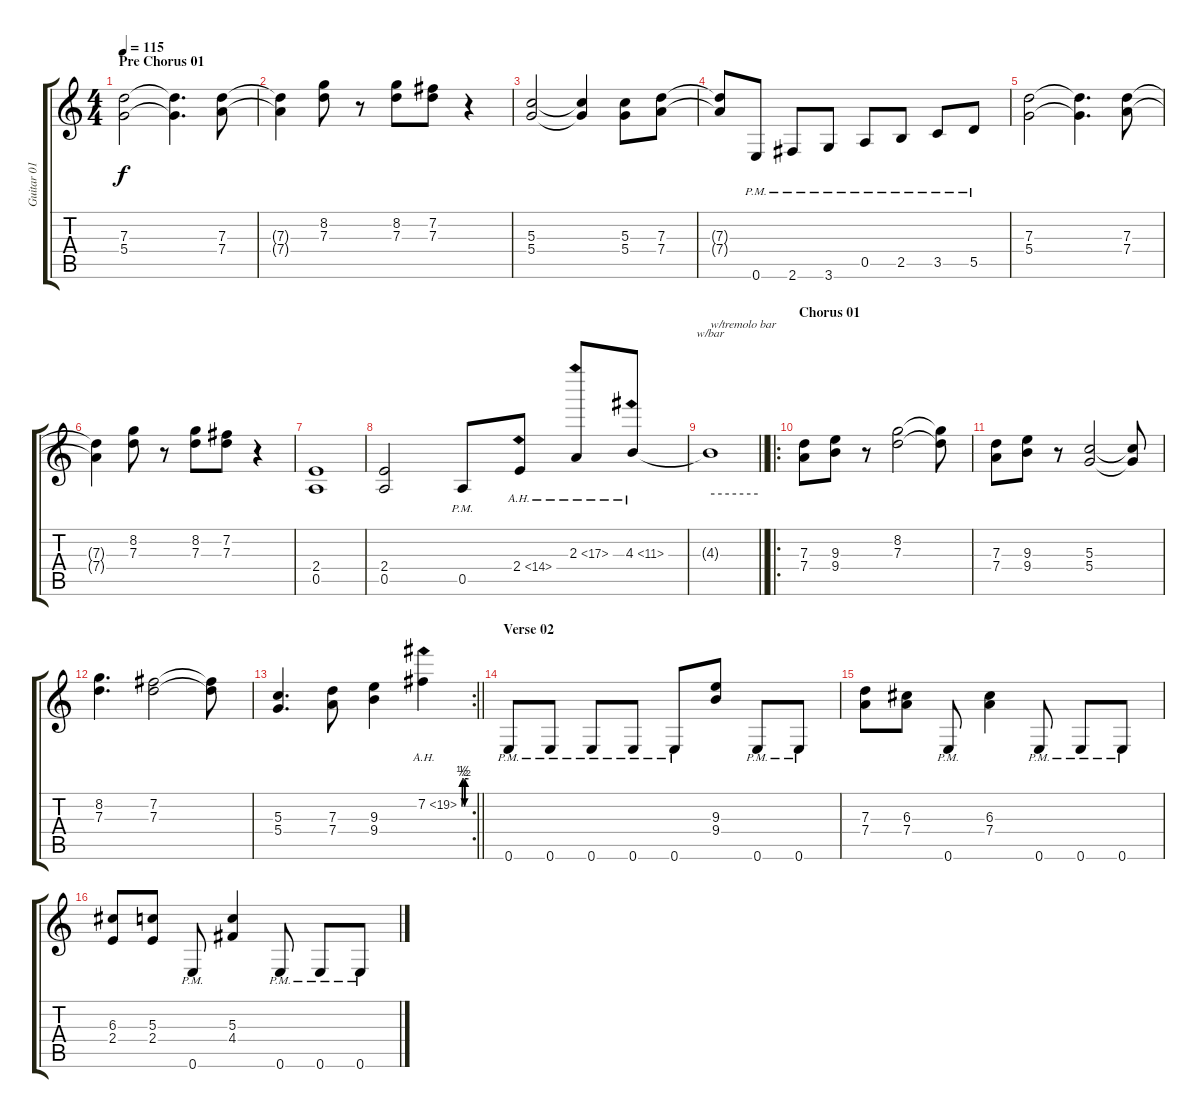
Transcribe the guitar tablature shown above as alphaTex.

\track ("Guitar 01 - Solo" "Guitar 01 ") {instrument overdrivenguitar}
\staff {score tabs}
\tuning (E4 B3 G3 D3 A2 E2) {hide}
\ts (4 4)
\section ("" "Pre Chorus 01")
\tempo 115
\clef g2
\ks c
(7.3 5.4).2{dy f} (7.3{t} 5.4{t}).4{d} (7.3 7.4).8 |
(7.3{t} 7.4{t}).4 (8.2 7.3).8 r.8 (8.2 7.3).8 (7.2 7.3).8 r.4 |
(5.3 5.4).2 (5.3{t} 5.4{t}).4 (5.3 5.4).8 (7.3 7.4).8 |
(7.3{t} 7.4{t}).8 0.6{pm}.8 2.6{pm}.8 3.6{pm}.8 0.5{pm}.8 2.5{pm}.8 3.5{pm}.8 5.5{pm}.8 |
(7.3 5.4).2 (7.3{t} 5.4{t}).4{d} (7.3 7.4).8 |
(7.3{t} 7.4{t}).4 (8.2 7.3).8 r.8 (8.2 7.3).8 (7.2 7.3).8 r.4 |
(2.4 0.5).1 |
(2.4 0.5).2 0.5{pm}.8 2.4{ah 12}.8 2.3{ah 15}.8 4.3{ah 7}.8 |
\barLineRight lightlight
4.3{t}.1{tbe (hold default 0 0 60 0) txt "w/tremolo bar"} |
\ro
\section ("" "Chorus 01")
(7.3 7.4).8 (9.3 9.4).8 r.8 (8.2 7.3).2 (8.2{t} 7.3{t}).8 |
(7.3 7.4).8 (9.3 9.4).8 r.8 (5.3 5.4).2 (5.3{t} 5.4{t}).8 |
(8.2 7.3).4{d} (7.2 7.3).2 (7.2{t} 7.3{t}).8 |
\rc 2
\barLineRight lightlight
(5.3 5.4).4{d} (7.3 7.4).8 (9.3 9.4).4 7.2{be (custom 0 0 5 2 15 2 25 0 30 2 50 2 60 2) ah 12}.4 |
\section ("" "Verse 02")
0.6{pm}.8 0.6{pm}.8 0.6{pm}.8 0.6{pm}.8 0.6{pm}.8 (9.3 9.4).8 0.6{pm}.8 0.6{pm}.8 |
(7.3 7.4).8 (6.3 7.4).8 0.6{pm}.8 (6.3 7.4).4 0.6{pm}.8 0.6{pm}.8 0.6{pm}.8 |
(6.3 2.4).8 (5.3 2.4).8 0.6{pm}.8 (5.3 4.4).4 0.6{pm}.8 0.6{pm}.8 0.6{pm}.8
